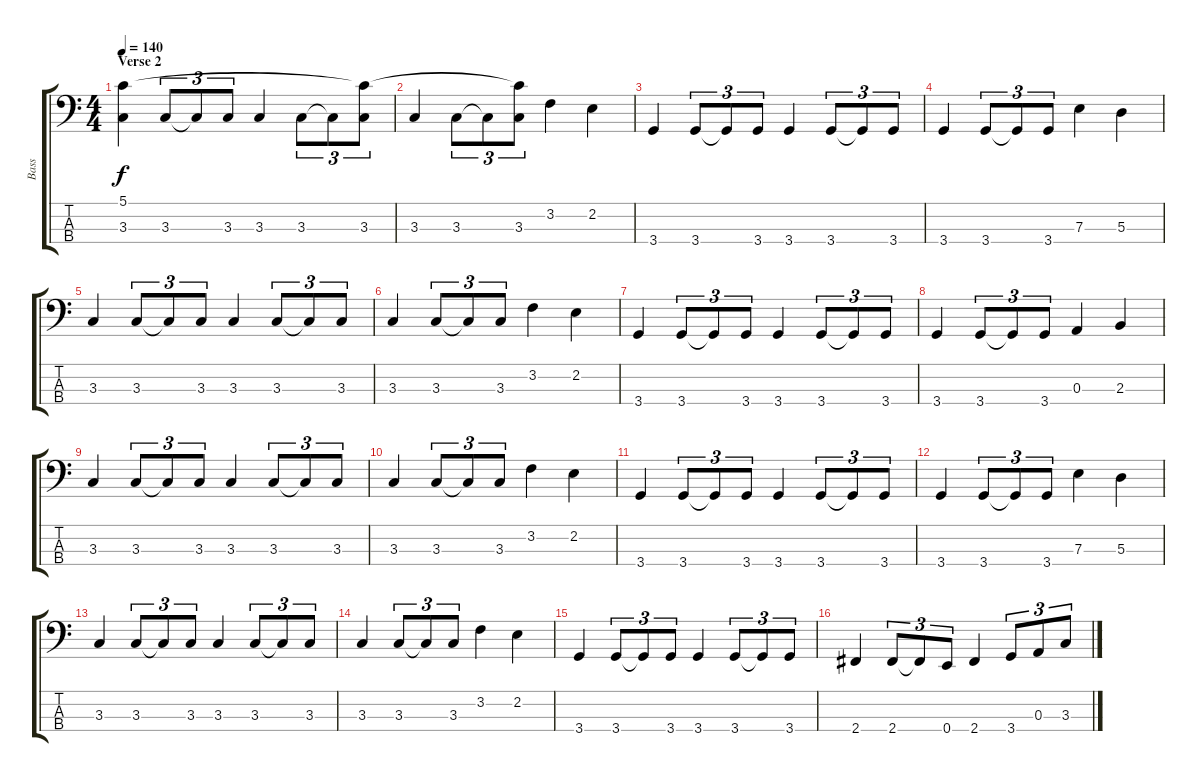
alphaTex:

\track ("Bass" "Bass") {instrument acousticbass}
\staff {score tabs}
\tuning (G2 D2 A1 E1) {hide}
\ts (4 4)
\section ("" "Verse 2")
\tempo 140
\clef f4
\ks c
(5.1 3.3).4{dy f} 3.3.8{tu (3 2)} 3.3{t}.8{tu (3 2)} 3.3.8{tu (3 2)} 3.3.4 3.3.8{tu (3 2)} 3.3{t}.8{tu (3 2)} (5.1{t} 3.3).8{tu (3 2)} |
3.3.4 3.3.8{tu (3 2)} 3.3{t}.8{tu (3 2)} (5.1{t} 3.3).8{tu (3 2)} 3.2.4 2.2.4 |
3.4.4 3.4.8{tu (3 2)} 3.4{t}.8{tu (3 2)} 3.4.8{tu (3 2)} 3.4.4 3.4.8{tu (3 2)} 3.4{t}.8{tu (3 2)} 3.4.8{tu (3 2)} |
3.4.4 3.4.8{tu (3 2)} 3.4{t}.8{tu (3 2)} 3.4.8{tu (3 2)} 7.3.4 5.3.4 |
3.3.4 3.3.8{tu (3 2)} 3.3{t}.8{tu (3 2)} 3.3.8{tu (3 2)} 3.3.4 3.3.8{tu (3 2)} 3.3{t}.8{tu (3 2)} 3.3.8{tu (3 2)} |
3.3.4 3.3.8{tu (3 2)} 3.3{t}.8{tu (3 2)} 3.3.8{tu (3 2)} 3.2.4 2.2.4 |
3.4.4 3.4.8{tu (3 2)} 3.4{t}.8{tu (3 2)} 3.4.8{tu (3 2)} 3.4.4 3.4.8{tu (3 2)} 3.4{t}.8{tu (3 2)} 3.4.8{tu (3 2)} |
3.4.4 3.4.8{tu (3 2)} 3.4{t}.8{tu (3 2)} 3.4.8{tu (3 2)} 0.3.4 2.3.4 |
3.3.4 3.3.8{tu (3 2)} 3.3{t}.8{tu (3 2)} 3.3.8{tu (3 2)} 3.3.4 3.3.8{tu (3 2)} 3.3{t}.8{tu (3 2)} 3.3.8{tu (3 2)} |
3.3.4 3.3.8{tu (3 2)} 3.3{t}.8{tu (3 2)} 3.3.8{tu (3 2)} 3.2.4 2.2.4 |
3.4.4 3.4.8{tu (3 2)} 3.4{t}.8{tu (3 2)} 3.4.8{tu (3 2)} 3.4.4 3.4.8{tu (3 2)} 3.4{t}.8{tu (3 2)} 3.4.8{tu (3 2)} |
3.4.4 3.4.8{tu (3 2)} 3.4{t}.8{tu (3 2)} 3.4.8{tu (3 2)} 7.3.4 5.3.4 |
3.3.4 3.3.8{tu (3 2)} 3.3{t}.8{tu (3 2)} 3.3.8{tu (3 2)} 3.3.4 3.3.8{tu (3 2)} 3.3{t}.8{tu (3 2)} 3.3.8{tu (3 2)} |
3.3.4 3.3.8{tu (3 2)} 3.3{t}.8{tu (3 2)} 3.3.8{tu (3 2)} 3.2.4 2.2.4 |
3.4.4 3.4.8{tu (3 2)} 3.4{t}.8{tu (3 2)} 3.4.8{tu (3 2)} 3.4.4 3.4.8{tu (3 2)} 3.4{t}.8{tu (3 2)} 3.4.8{tu (3 2)} |
2.4.4 2.4.8{tu (3 2)} 2.4{t}.8{tu (3 2)} 0.4.8{tu (3 2)} 2.4.4 3.4.8{tu (3 2)} 0.3.8{tu (3 2)} 3.3.8{tu (3 2)}
